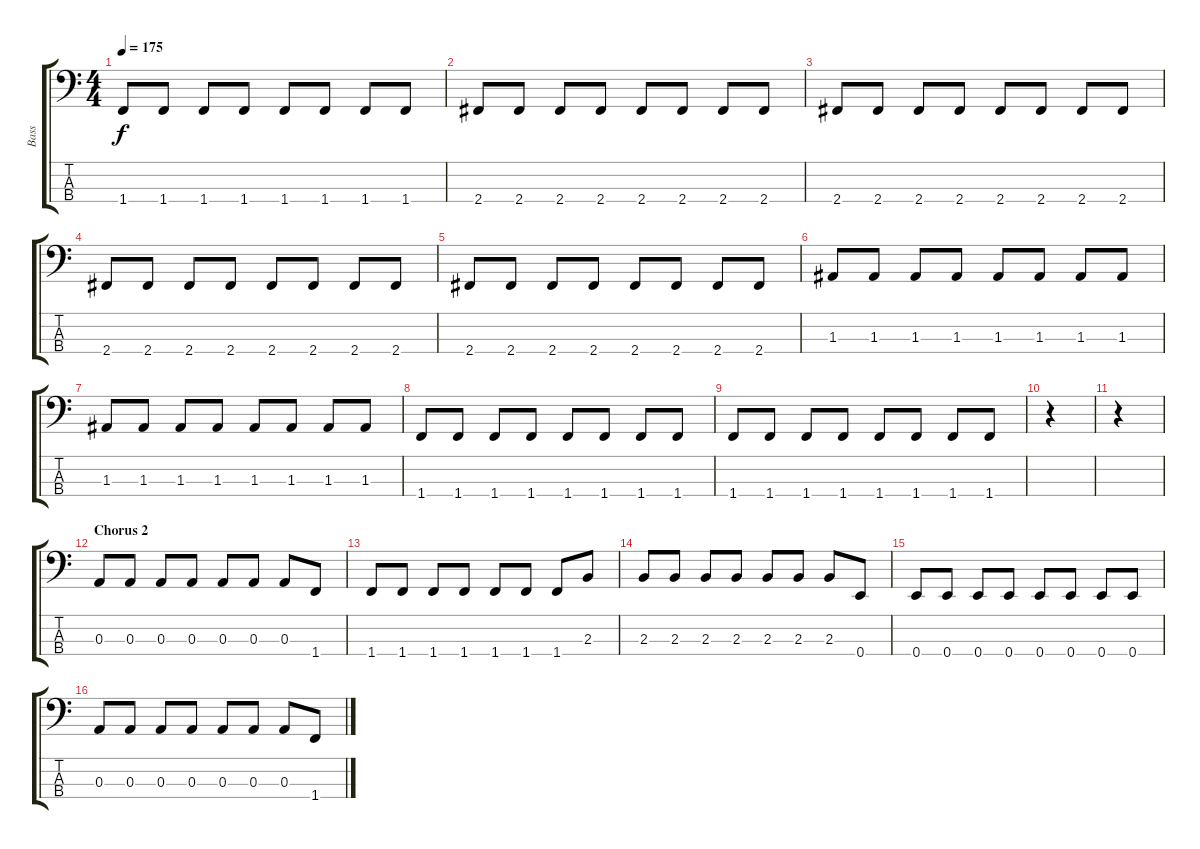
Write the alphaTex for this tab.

\track ("Bass" "Bass") {instrument electricbassfinger}
\staff {score tabs}
\tuning (G2 D2 A1 E1) {hide}
\ts (4 4)
\tempo 175
\clef f4
\ks c
1.4.8{dy f} 1.4.8 1.4.8 1.4.8 1.4.8 1.4.8 1.4.8 1.4.8 |
2.4.8 2.4.8 2.4.8 2.4.8 2.4.8 2.4.8 2.4.8 2.4.8 |
2.4.8 2.4.8 2.4.8 2.4.8 2.4.8 2.4.8 2.4.8 2.4.8 |
2.4.8 2.4.8 2.4.8 2.4.8 2.4.8 2.4.8 2.4.8 2.4.8 |
2.4.8 2.4.8 2.4.8 2.4.8 2.4.8 2.4.8 2.4.8 2.4.8 |
1.3.8 1.3.8 1.3.8 1.3.8 1.3.8 1.3.8 1.3.8 1.3.8 |
1.3.8 1.3.8 1.3.8 1.3.8 1.3.8 1.3.8 1.3.8 1.3.8 |
1.4.8 1.4.8 1.4.8 1.4.8 1.4.8 1.4.8 1.4.8 1.4.8 |
1.4.8 1.4.8 1.4.8 1.4.8 1.4.8 1.4.8 1.4.8 1.4.8 |
r.4 |
r.4 |
\section ("" "Chorus 2")
0.3.8 0.3.8 0.3.8 0.3.8 0.3.8 0.3.8 0.3.8 1.4.8 |
1.4.8 1.4.8 1.4.8 1.4.8 1.4.8 1.4.8 1.4.8 2.3.8 |
2.3.8 2.3.8 2.3.8 2.3.8 2.3.8 2.3.8 2.3.8 0.4.8 |
0.4.8 0.4.8 0.4.8 0.4.8 0.4.8 0.4.8 0.4.8 0.4.8 |
0.3.8 0.3.8 0.3.8 0.3.8 0.3.8 0.3.8 0.3.8 1.4.8
